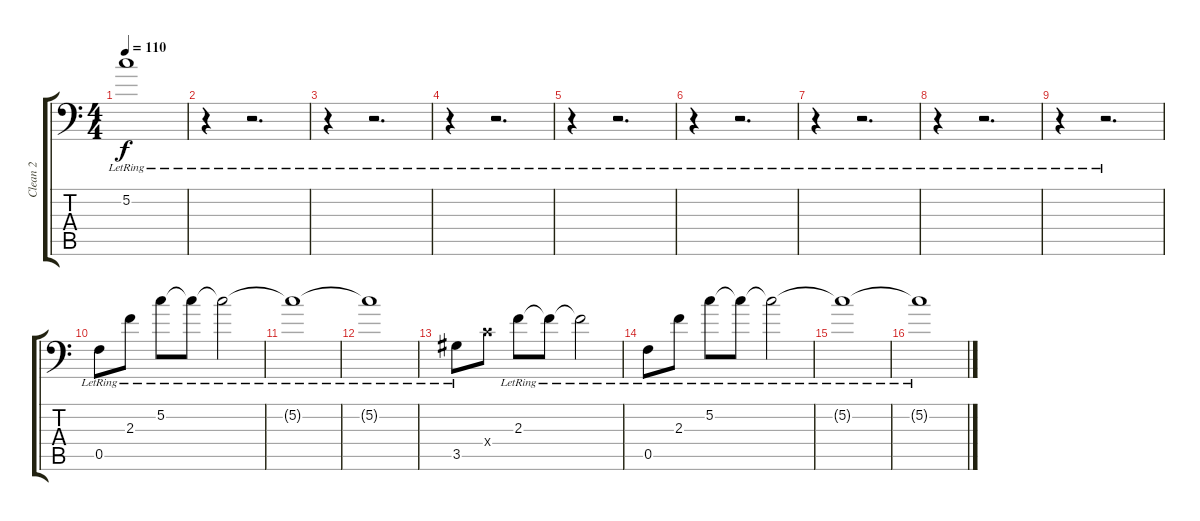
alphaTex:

\track ("Clean 2" "Clean 2") {instrument electricguitarclean}
\staff {score tabs}
\tuning (C4 G3 Eb3 Bb2 F2 Bb1) {hide}
\ts (4 4)
\tempo 110
\clef f4
\ks c
5.2{lr t}.1{dy f} |
r.4 r.2{d} |
r.4 r.2{d} |
r.4 r.2{d} |
r.4 r.2{d} |
r.4 r.2{d} |
r.4 r.2{d} |
r.4 r.2{d} |
r.4 r.2{d} |
0.5{lr}.8 2.3{lr}.8 5.2{lr}.8 5.2{lr t}.8 5.2{lr t}.2 |
5.2{lr t}.1 |
5.2{lr t}.1 |
3.5{lr}.8 2.4{x}.8 2.3{lr}.8 2.3{lr t}.8 2.3{lr t}.2 |
0.5{lr}.8 2.3{lr}.8 5.2{lr}.8 5.2{lr t}.8 5.2{lr t}.2 |
5.2{lr t}.1 |
5.2{lr t}.1
